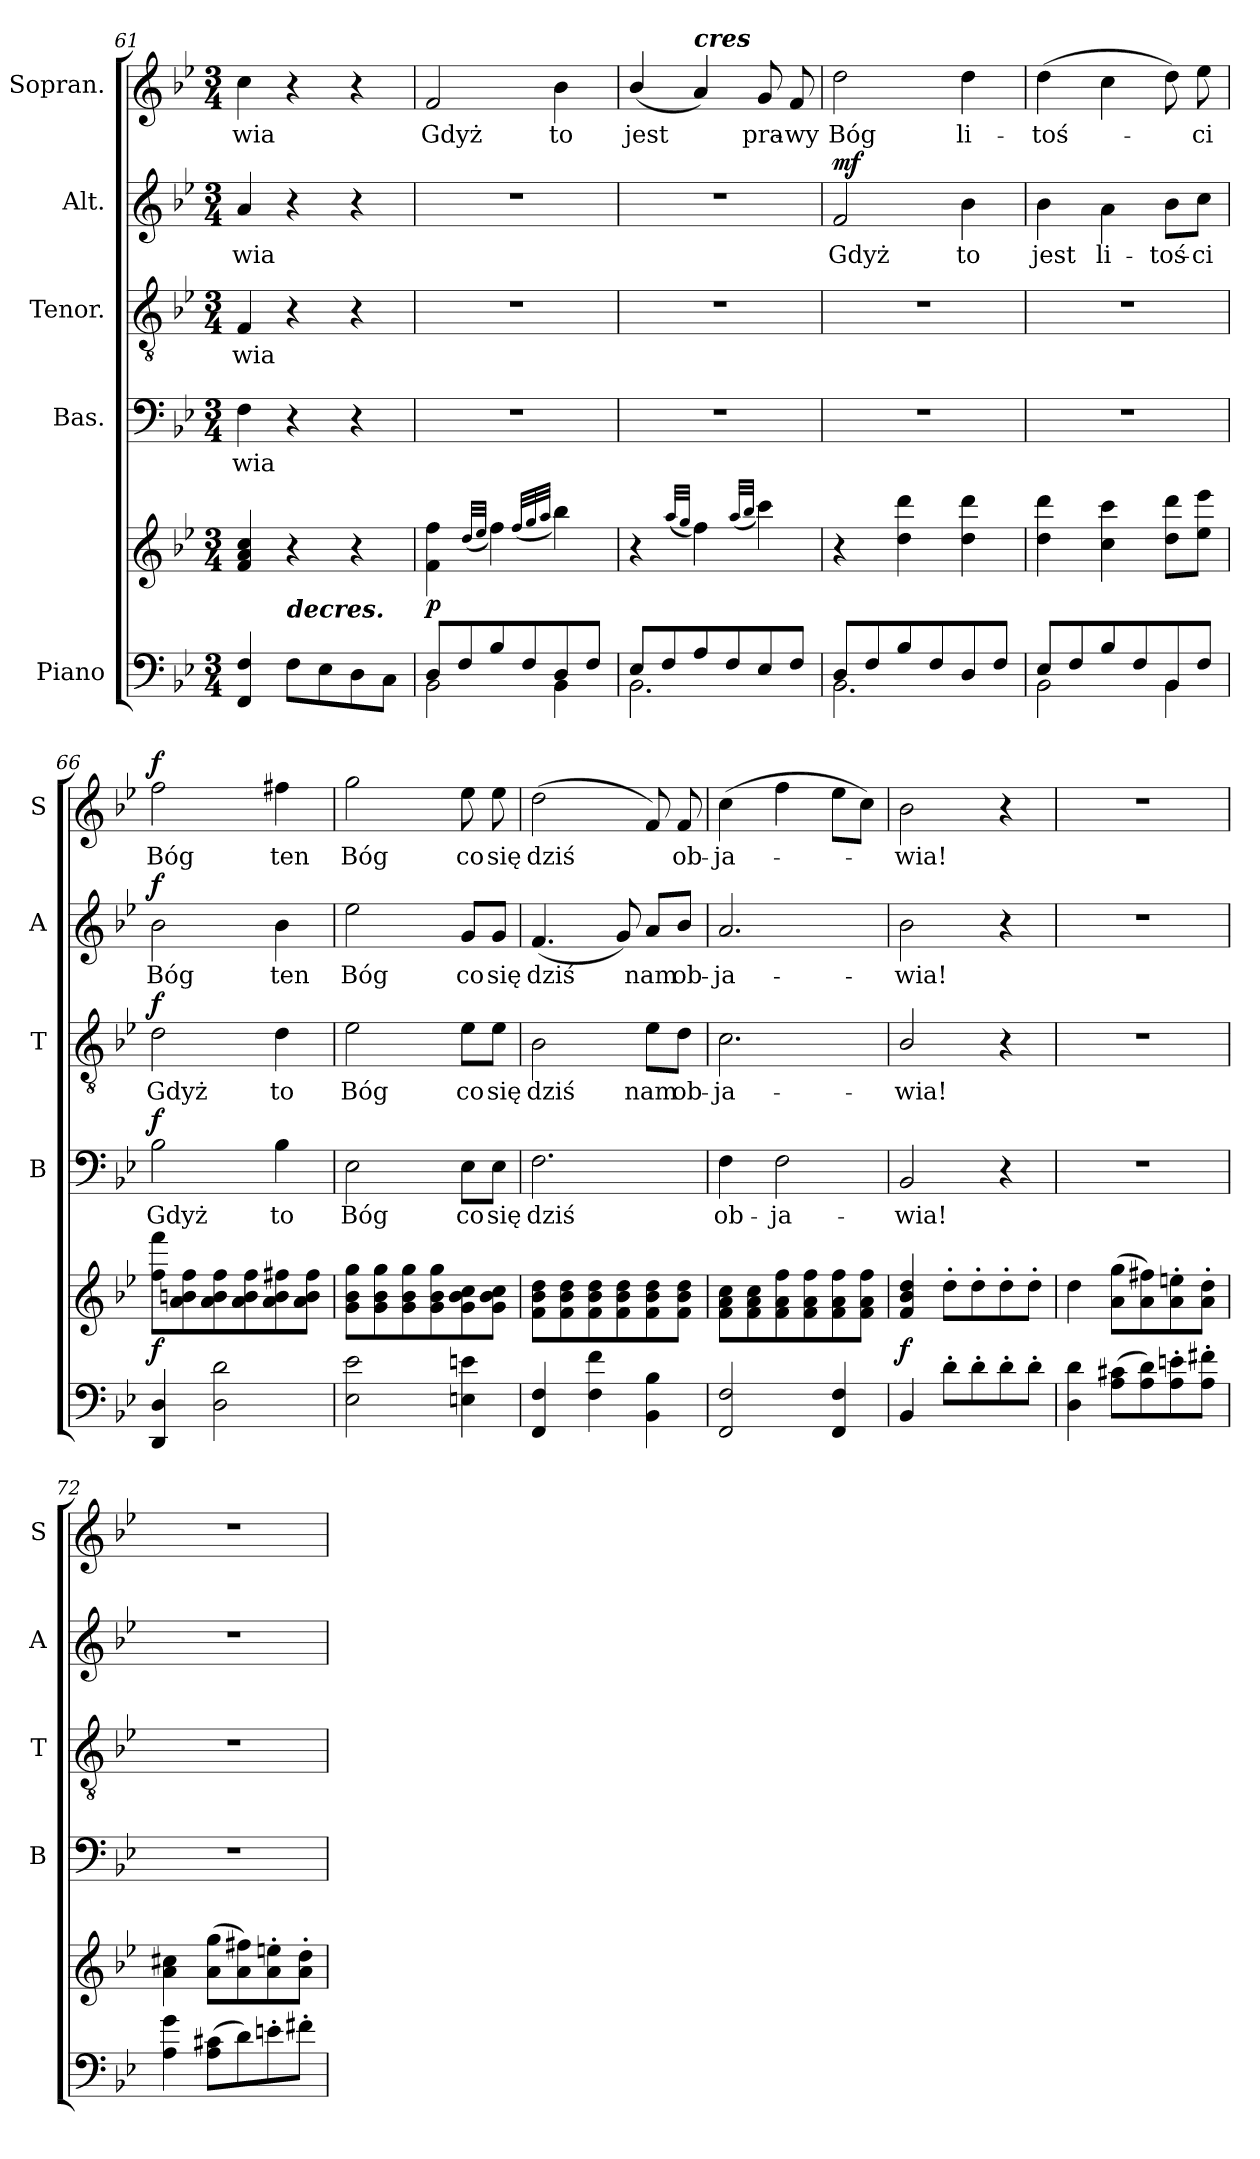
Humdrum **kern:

**kern	**kern	**dynam	**kern	**text	**dynam	**kern	**text	**dynam	**kern	**text	**dynam	**kern	**text	**dynam
*part5	*part5	*part5	*part4	*part4	*part4	*part3	*part3	*part3	*part2	*part2	*part2	*part1	*part1	*part1
*staff6	*staff5	*staff5/6	*staff4	*staff4	*staff4	*staff3	*staff3	*staff3	*staff2	*staff2	*staff2	*staff1	*staff1	*staff1
*I"Piano	*	*	*I"Bas.	*	*	*I"Tenor.	*	*	*I"Alt.	*	*	*I"Sopran.	*	*
*	*	*	*I'B	*	*	*I'T	*	*	*I'A	*	*	*I'S	*	*
*clefF4	*clefG2	*	*clefF4	*	*	*clefGv2	*	*	*clefG2	*	*	*clefG2	*	*
*k[b-e-]	*k[b-e-]	*	*k[b-e-]	*	*	*k[b-e-]	*	*	*k[b-e-]	*	*	*k[b-e-]	*	*
*B-:	*B-:	*	*B-:	*	*	*B-:	*	*	*B-:	*	*	*B-:	*	*
*M3/4	*M3/4	*	*M3/4	*	*	*M3/4	*	*	*M3/4	*	*	*M3/4	*	*
=61	=61	=61	=61	=61	=61	=61	=61	=61	=61	=61	=61	=61	=61	=61
4FF/ 4F/	4f/ 4a/ 4cc/	.	4F\	-wia	.	4F/	-wia	.	4a/	-wia	.	4cc\	-wia	.
!	!LO:TX:c:Bi:t=decres.	!	!	!	!	!	!	!	!	!	!	!	!	!
8F\L	4r	.	4r	.	.	4r	.	.	4r	.	.	4r	.	.
8E-\	.	.	.	.	.	.	.	.	.	.	.	.	.	.
8D\	4r	.	4r	.	.	4r	.	.	4r	.	.	4r	.	.
8C\J	.	.	.	.	.	.	.	.	.	.	.	.	.	.
=62	=62	=62	=62	=62	=62	=62	=62	=62	=62	=62	=62	=62	=62	=62
*^	*	*	*	*	*	*	*	*	*	*	*	*	*	*
8D/L	2BB-\	4f\ 4ff\	p	2.r	.	.	2.r	.	.	2.r	.	.	2f/	Gdyż	.
8F/	.	.	.	.	.	.	.	.	.	.	.	.	.	.	.
.	.	(32qqdd/LLL	.	.	.	.	.	.	.	.	.	.	.	.	.
.	.	32qqee-/JJJ	.	.	.	.	.	.	.	.	.	.	.	.	.
8B-/	.	4ff\)	.	.	.	.	.	.	.	.	.	.	.	.	.
8F/	.	.	.	.	.	.	.	.	.	.	.	.	.	.	.
.	.	(32qqff/LLL	.	.	.	.	.	.	.	.	.	.	.	.	.
.	.	32qqgg/	.	.	.	.	.	.	.	.	.	.	.	.	.
.	.	32qqaa/JJJ	.	.	.	.	.	.	.	.	.	.	.	.	.
8D/	4BB-\	4bb-\)	.	.	.	.	.	.	.	.	.	.	4b-\	to	.
8F/J	.	.	.	.	.	.	.	.	.	.	.	.	.	.	.
=63	=63	=63	=63	=63	=63	=63	=63	=63	=63	=63	=63	=63	=63	=63	=63
8E-/L	2.BB-\	4r	.	2.r	.	.	2.r	.	.	2.r	.	.	(4b-/	jest	.
8F/	.	.	.	.	.	.	.	.	.	.	.	.	.	.	.
.	.	(32qqaa/LLL	.	.	.	.	.	.	.	.	.	.	.	.	.
.	.	32qqgg/JJJ	.	.	.	.	.	.	.	.	.	.	.	.	.
!	!	!	!	!	!	!	!	!	!	!	!	!	!LO:TX:a:Bi:t=cres	!	!
8A/	.	4ff\)	.	.	.	.	.	.	.	.	.	.	4a/)	.	.
8F/	.	.	.	.	.	.	.	.	.	.	.	.	.	.	.
.	.	(32qqaa/LLL	.	.	.	.	.	.	.	.	.	.	.	.	.
.	.	32qqbb-/JJJ	.	.	.	.	.	.	.	.	.	.	.	.	.
8E-/	.	4ccc\)	.	.	.	.	.	.	.	.	.	.	8g/	pra-	.
8F/J	.	.	.	.	.	.	.	.	.	.	.	.	8f/	-wy	.
=64	=64	=64	=64	=64	=64	=64	=64	=64	=64	=64	=64	=64	=64	=64	=64
!	!	!	!	!	!	!	!	!	!	!	!	!LO:DY:a	!	!	!
8D/L	2.BB-\	4r	.	2.r	.	.	2.r	.	.	2f/	Gdyż	mf	2dd\	Bóg	.
8F/	.	.	.	.	.	.	.	.	.	.	.	.	.	.	.
8B-/	.	4dd\ 4ddd\	.	.	.	.	.	.	.	.	.	.	.	.	.
8F/	.	.	.	.	.	.	.	.	.	.	.	.	.	.	.
8D/	.	4dd\ 4ddd\	.	.	.	.	.	.	.	4b-\	to	.	4dd\	li-	.
8F/J	.	.	.	.	.	.	.	.	.	.	.	.	.	.	.
=65	=65	=65	=65	=65	=65	=65	=65	=65	=65	=65	=65	=65	=65	=65	=65
8E-/L	2BB-\	4dd\ 4ddd\	.	2.r	.	.	2.r	.	.	4b-\	jest	.	(4dd\	-toś-	.
8F/	.	.	.	.	.	.	.	.	.	.	.	.	.	.	.
8B-/	.	4cc\ 4ccc\	.	.	.	.	.	.	.	4a\	li-	.	4cc\	.	.
8F/	.	.	.	.	.	.	.	.	.	.	.	.	.	.	.
8BB-/	4BB-\	8dd\ 8ddd\L	.	.	.	.	.	.	.	8b-\L	-toś-	.	8dd\)	.	.
8F/J	.	8ee-\ 8eee-\J	.	.	.	.	.	.	.	8cc\J	-ci	.	8ee-\	-ci	.
*v	*v	*	*	*	*	*	*	*	*	*	*	*	*	*	*
=66	=66	=66	=66	=66	=66	=66	=66	=66	=66	=66	=66	=66	=66	=66
!	!	!	!	!	!LO:DY:a	!	!	!LO:DY:a	!	!	!LO:DY:a	!	!	!LO:DY:a
4DD/ 4D/	8ff\ 8fff\L	f	2B-\	Gdyż	f	2d\	Gdyż	f	2b-\	Bóg	f	2ff\	Bóg	f
.	8a\ 8bn\ 8ff\	.	.	.	.	.	.	.	.	.	.	.	.	.
2D\ 2d\	8a\ 8b\ 8ff\	.	.	.	.	.	.	.	.	.	.	.	.	.
.	8a\ 8b\ 8ff\	.	.	.	.	.	.	.	.	.	.	.	.	.
.	8a\ 8b\ 8ff#X\	.	4B-\	to	.	4d\	to	.	4b-\	ten	.	4ff#X\	ten	.
.	8a\ 8b\ 8ff#\J	.	.	.	.	.	.	.	.	.	.	.	.	.
=67	=67	=67	=67	=67	=67	=67	=67	=67	=67	=67	=67	=67	=67	=67
2E-\ 2e-\	8g\ 8b-\ 8gg\L	.	2E-\	Bóg	.	2e-\	Bóg	.	2ee-\	Bóg	.	2gg\	Bóg	.
.	8g\ 8b-\ 8gg\	.	.	.	.	.	.	.	.	.	.	.	.	.
.	8g\ 8b-\ 8gg\	.	.	.	.	.	.	.	.	.	.	.	.	.
.	8g\ 8b-\ 8gg\	.	.	.	.	.	.	.	.	.	.	.	.	.
4En\ 4en\	8g\ 8b-\ 8cc\	.	8E-\L	co	.	8e-\L	co	.	8g/L	co	.	8ee-\	co	.
.	8g\ 8b-\ 8cc\J	.	8E-\J	się	.	8e-\J	się	.	8g/J	się	.	8ee-\	się	.
=68	=68	=68	=68	=68	=68	=68	=68	=68	=68	=68	=68	=68	=68	=68
4FF/ 4F/	8f\ 8b-\ 8dd\L	.	2.F\	dziś	.	2B-\	dziś	.	(4.f/	dziś	.	(2dd\	dziś	.
.	8f\ 8b-\ 8dd\	.	.	.	.	.	.	.	.	.	.	.	.	.
4F\ 4f\	8f\ 8b-\ 8dd\	.	.	.	.	.	.	.	.	.	.	.	.	.
.	8f\ 8b-\ 8dd\	.	.	.	.	.	.	.	8g/)	.	.	.	.	.
4BB-\ 4B-\	8f\ 8b-\ 8dd\	.	.	.	.	8e-\L	nam	.	8a/L	nam	.	8f/)	.	.
.	8f\ 8b-\ 8dd\J	.	.	.	.	8d\J	ob-	.	8b-/J	ob-	.	8f/	ob-	.
=69	=69	=69	=69	=69	=69	=69	=69	=69	=69	=69	=69	=69	=69	=69
2FF/ 2F/	8f\ 8a\ 8cc\L	.	4F\	ob-	.	2.c\	-ja-	.	2.a/	-ja-	.	(4cc\	-ja-	.
.	8f\ 8a\ 8cc\	.	.	.	.	.	.	.	.	.	.	.	.	.
.	8f\ 8a\ 8ff\	.	2F\	-ja-	.	.	.	.	.	.	.	4ff\	.	.
.	8f\ 8a\ 8ff\	.	.	.	.	.	.	.	.	.	.	.	.	.
4FF/ 4F/	8f\ 8a\ 8ff\	.	.	.	.	.	.	.	.	.	.	8ee-\L	.	.
.	8f\ 8a\ 8ff\J	.	.	.	.	.	.	.	.	.	.	8cc\J)	.	.
=70	=70	=70	=70	=70	=70	=70	=70	=70	=70	=70	=70	=70	=70	=70
4BB-/	4f/ 4b-/ 4dd/	f	2BB-/	-wia!	.	2B-/	-wia!	.	2b-\	-wia!	.	2b-\	-wia!	.
8d'\L	8dd'\L	.	.	.	.	.	.	.	.	.	.	.	.	.
8d'\	8dd'\	.	.	.	.	.	.	.	.	.	.	.	.	.
8d'\	8dd'\	.	4r	.	.	4r	.	.	4r	.	.	4r	.	.
8d'\J	8dd'\J	.	.	.	.	.	.	.	.	.	.	.	.	.
=71	=71	=71	=71	=71	=71	=71	=71	=71	=71	=71	=71	=71	=71	=71
4D\ 4d\	4dd\	.	2.r	.	.	2.r	.	.	2.r	.	.	2.r	.	.
(8A\ 8c#X\L	(8a\ 8gg\L	.	.	.	.	.	.	.	.	.	.	.	.	.
8A\ 8d\)	8a\ 8ff#X\)	.	.	.	.	.	.	.	.	.	.	.	.	.
8A'\ 8en'\	8a'\ 8een'\	.	.	.	.	.	.	.	.	.	.	.	.	.
8A'\ 8f#X'\J	8a'\ 8dd'\J	.	.	.	.	.	.	.	.	.	.	.	.	.
=72	=72	=72	=72	=72	=72	=72	=72	=72	=72	=72	=72	=72	=72	=72
4A\ 4g\	4a\ 4cc#X\	.	2.r	.	.	2.r	.	.	2.r	.	.	2.r	.	.
(8A\ 8c#X\L	(8a\ 8gg\L	.	.	.	.	.	.	.	.	.	.	.	.	.
8d\)	8a\ 8ff#X\)	.	.	.	.	.	.	.	.	.	.	.	.	.
8en'\	8a'\ 8een'\	.	.	.	.	.	.	.	.	.	.	.	.	.
8f#X'\J	8a'\ 8dd'\J	.	.	.	.	.	.	.	.	.	.	.	.	.
=	=	=	=	=	=	=	=	=	=	=	=	=	=	=
*-	*-	*-	*-	*-	*-	*-	*-	*-	*-	*-	*-	*-	*-	*-
